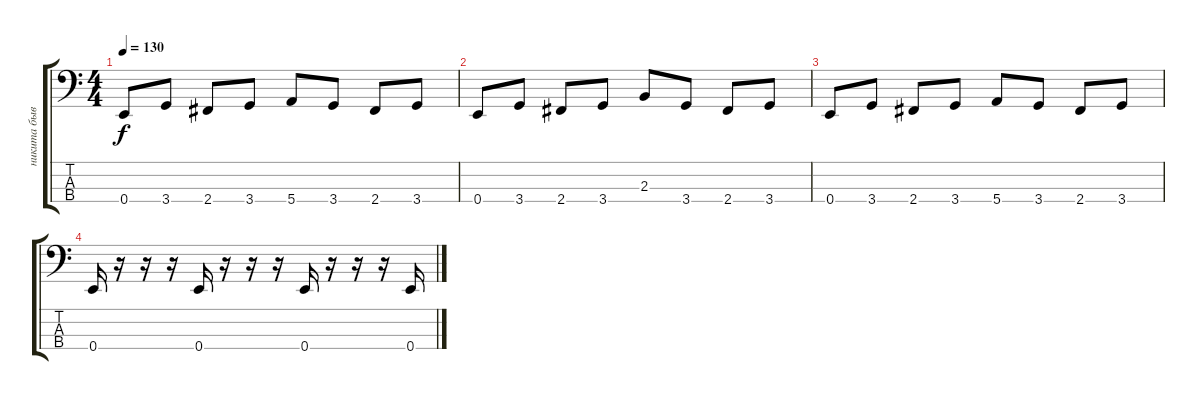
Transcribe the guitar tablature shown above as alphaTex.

\track ("никита бывалый" "никита быв") {instrument electricbasspick}
\staff {score tabs}
\tuning (G2 D2 A1 E1) {hide}
\ts (4 4)
\tempo 130
\clef f4
\ks c
0.4.8{dy f} 3.4.8 2.4.8 3.4.8 5.4.8 3.4.8 2.4.8 3.4.8 |
0.4.8 3.4.8 2.4.8 3.4.8 2.3.8 3.4.8 2.4.8 3.4.8 |
0.4.8 3.4.8 2.4.8 3.4.8 5.4.8 3.4.8 2.4.8 3.4.8 |
0.4.16 r.16 r.16 r.16 0.4.16 r.16 r.16 r.16 0.4.16 r.16 r.16 r.16 0.4.16
